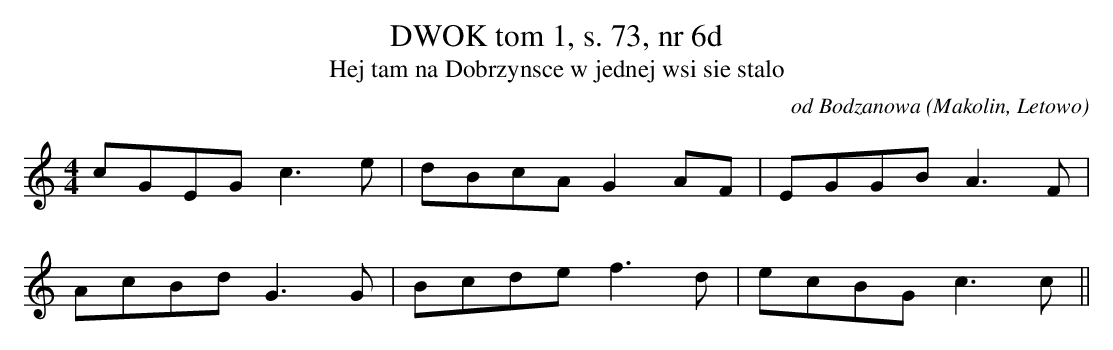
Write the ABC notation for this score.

X:1
T:DWOK tom 1, s. 73, nr 6d
T:Hej tam na Dobrzynsce w jednej wsi sie stalo
O:od Bodzanowa (Makolin, Letowo)
M:4/4
L:1/8
K:C
cGEGc3e | dBcAG2AF |EGGBA3F |
 AcBdG3G |Bcdef3d | ecBGc3c||
